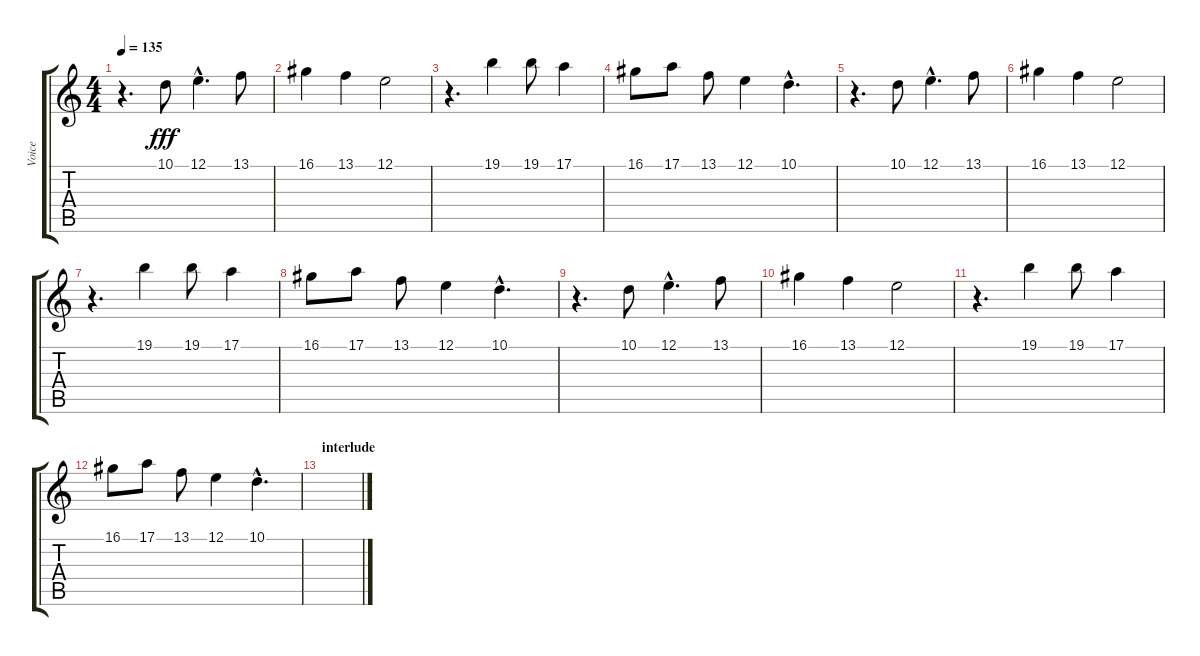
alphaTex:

\track ("Voice" "Voice") {instrument choiraahs}
\staff {score tabs}
\tuning (E4 B3 G3 D3 A2 E2) {hide}
\ts (4 4)
\tempo 135
\clef g2
\ks c
r.4{d dy fff} 10.1.8 12.1{hac}.4{d} 13.1.8 |
16.1.4 13.1.4 12.1.2 |
r.4{d} 19.1.4 19.1.8 17.1.4 |
16.1.8 17.1.8 13.1.8 12.1.4 10.1{hac}.4{d} |
r.4{d} 10.1.8 12.1{hac}.4{d} 13.1.8 |
16.1.4 13.1.4 12.1.2 |
r.4{d} 19.1.4 19.1.8 17.1.4 |
16.1.8 17.1.8 13.1.8 12.1.4 10.1{hac}.4{d} |
r.4{d} 10.1.8 12.1{hac}.4{d} 13.1.8 |
16.1.4 13.1.4 12.1.2 |
r.4{d} 19.1.4 19.1.8 17.1.4 |
16.1.8 17.1.8 13.1.8 12.1.4 10.1{hac}.4{d} |
\section ("" "interlude")
